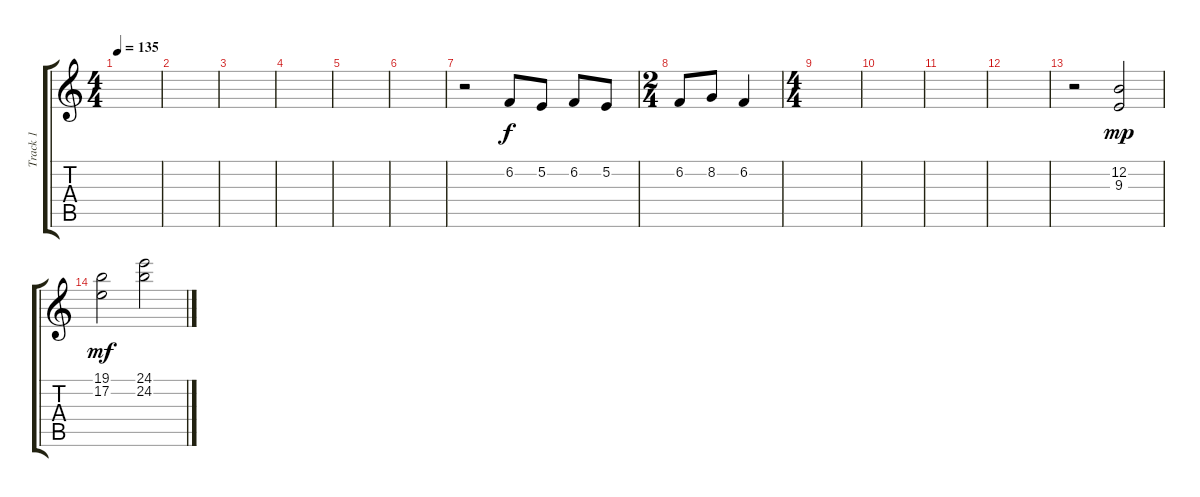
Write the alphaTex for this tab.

\track ("Track 1" "Track 1") {instrument brightacousticpiano}
\staff {score tabs}
\tuning (E4 B3 G3 D3 A2 E2) {hide}
\ts (4 4)
\tempo 135
\clef g2
\ks c
|
|
|
|
|
|
r.2 6.2.8 5.2.8 6.2.8 5.2.8 |
\ts (2 4)
6.2.8 8.2.8 6.2.4 |
\ts (4 4)
|
|
|
|
r.2 (12.2 9.3).2{dy mp} |
(19.1 17.2).2{dy mf} (24.1 24.2).2
